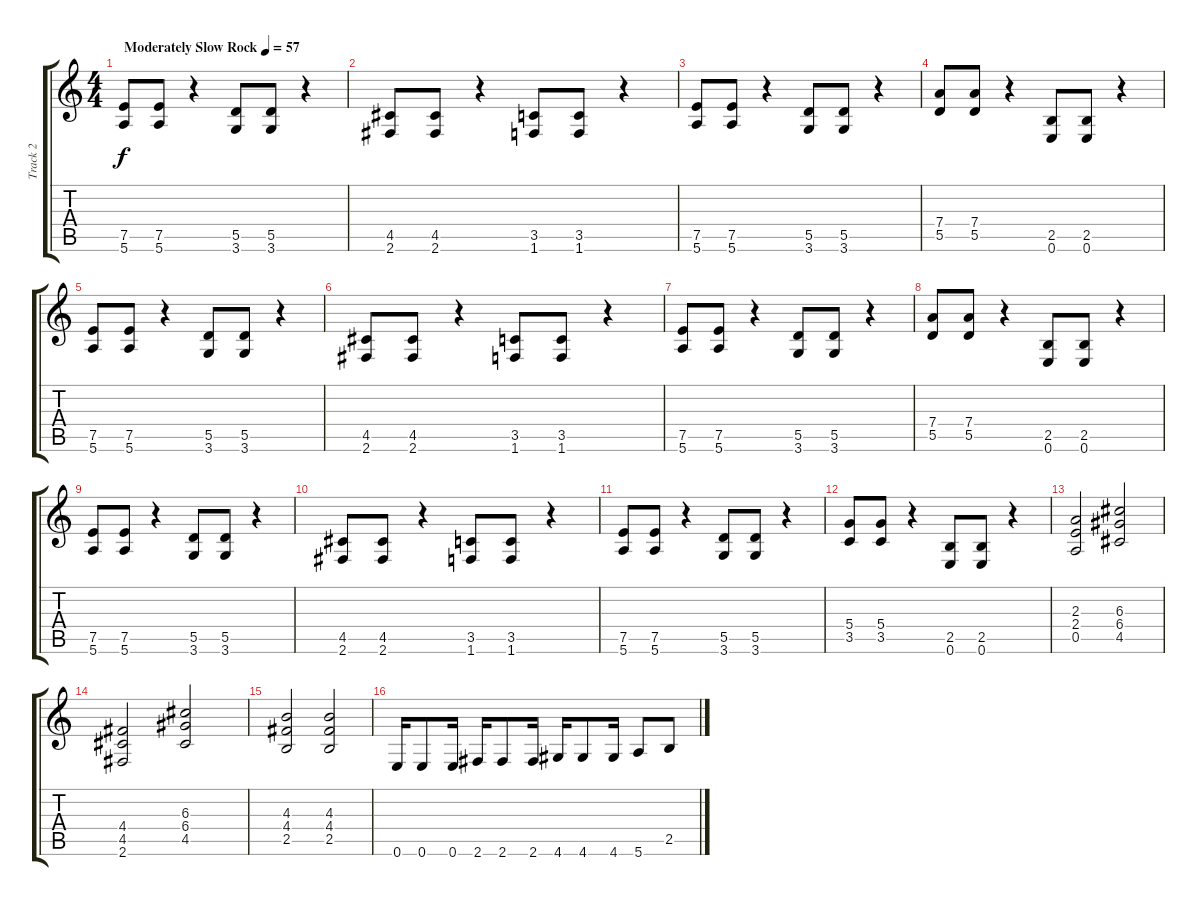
\track ("Track 2" "Track 2") {instrument overdrivenguitar}
\staff {score tabs}
\tuning (E4 B3 G3 D3 A2 E2) {hide}
\ts (4 4)
\tempo (57 "Moderately Slow Rock")
\clef g2
\ks c
(7.5 5.6).8{dy f instrument overdrivenguitar} (7.5 5.6).8 r.4 (5.5 3.6).8{beam merge} (5.5 3.6).8 r.4 |
(4.5 2.6).8 (4.5 2.6).8 r.4 (3.5 1.6).8{beam merge} (3.5 1.6).8 r.4 |
(7.5 5.6).8 (7.5 5.6).8 r.4 (5.5 3.6).8{beam merge} (5.5 3.6).8 r.4 |
(7.4 5.5).8 (7.4 5.5).8 r.4 (2.5 0.6).8{beam merge} (2.5 0.6).8 r.4 |
(7.5 5.6).8 (7.5 5.6).8 r.4 (5.5 3.6).8{beam merge} (5.5 3.6).8 r.4 |
(4.5 2.6).8 (4.5 2.6).8 r.4 (3.5 1.6).8{beam merge} (3.5 1.6).8 r.4 |
(7.5 5.6).8 (7.5 5.6).8 r.4 (5.5 3.6).8{beam merge} (5.5 3.6).8 r.4 |
(7.4 5.5).8 (7.4 5.5).8 r.4 (2.5 0.6).8{beam merge} (2.5 0.6).8 r.4 |
(7.5 5.6).8 (7.5 5.6).8 r.4 (5.5 3.6).8{beam merge} (5.5 3.6).8 r.4 |
(4.5 2.6).8 (4.5 2.6).8 r.4 (3.5 1.6).8{beam merge} (3.5 1.6).8 r.4 |
(7.5 5.6).8 (7.5 5.6).8 r.4 (5.5 3.6).8{beam merge} (5.5 3.6).8 r.4 |
(5.4 3.5).8 (5.4 3.5).8 r.4 (2.5 0.6).8{beam merge} (2.5 0.6).8 r.4 |
(2.3 2.4 0.5).2 (6.3 6.4 4.5).2 |
(4.4 4.5 2.6).2 (6.3 6.4 4.5).2 |
(4.3 4.4 2.5).2 (4.3 4.4 2.5).2 |
0.6.16 0.6.8 0.6.16 2.6.16 2.6.8 2.6.16 4.6.16 4.6.8 4.6.16 5.6.8 2.5.8
